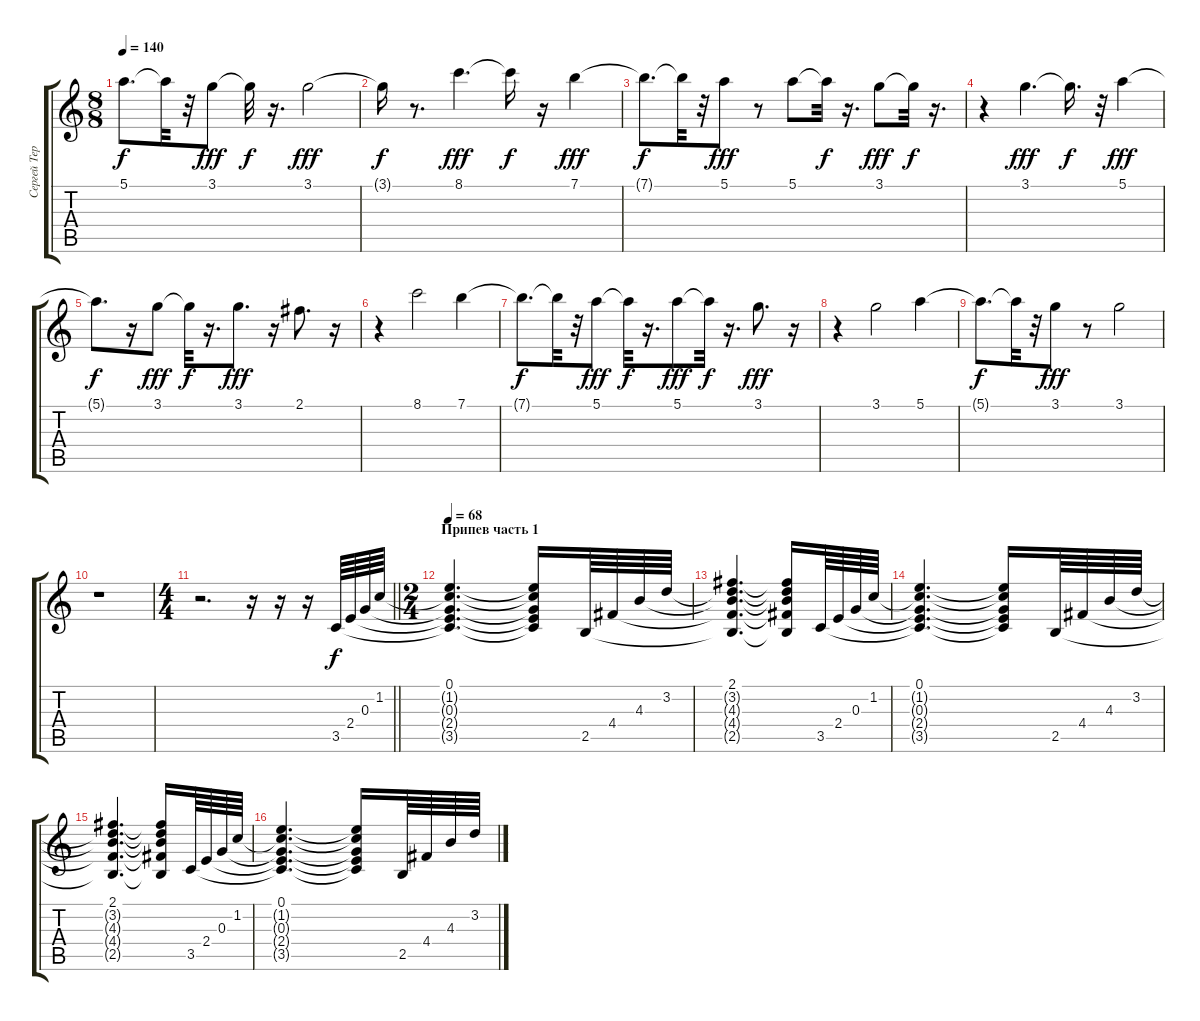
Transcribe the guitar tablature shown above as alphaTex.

\track ("Сергей Терентьев" "Сергей Тер") {instrument acousticguitarsteel}
\staff {score tabs}
\tuning (E4 B3 G3 D3 A2 E2) {hide}
\ts (8 8)
\tempo 140
\clef g2
\ks c
5.1{t}.8{d dy f} 5.1{t}.32 r.32 3.1.8{dy fff} 3.1{t}.32{dy f} r.16{d} 3.1.2{dy fff} |
3.1{t}.16{dy f} r.8{d} 8.1.4{d dy fff} 8.1{t}.16{dy f} r.16 7.1.4{dy fff} |
7.1{t}.8{d dy f} 7.1{t}.32 r.32 5.1.8{dy fff} r.8 5.1.8 5.1{t}.32{dy f} r.16{d} 3.1.8{dy fff} 3.1{t}.32{dy f} r.16{d} |
r.4 3.1.4{d dy fff} 3.1{t}.16{d dy f} r.32 5.1.4{dy fff} |
5.1{t}.8{d dy f} r.16 3.1.8{dy fff} 3.1{t}.32{dy f} r.16{d} 3.1.8{d dy fff} r.16 2.1.8{d} r.16 |
r.4 8.1.2 7.1.4 |
7.1{t}.8{d dy f} 7.1{t}.32 r.32 5.1.8{dy fff} 5.1{t}.32{dy f} r.16{d} 5.1.8{dy fff} 5.1{t}.32{dy f} r.16{d} 3.1.8{d dy fff} r.16 |
r.4 3.1.2 5.1.4 |
5.1{t}.8{d dy f} 5.1{t}.32 r.32 3.1.8{dy fff} r.8 3.1.2 |
r.1 |
\ts (4 4)
\barLineRight lightlight
r.2{d} r.16 r.16 r.16 3.5.64{dy f} 2.4.64 0.3.64 1.2.64 |
\ts (2 4)
\section ("" "Припев часть 1")
\tempo 68
(0.1 1.2{t} 0.3{t} 2.4{t} 3.5{t}).4{d} (0.1{t} 1.2{t} 0.3{t} 2.4{t} 3.5{t}).16 2.5.64 4.4.64 4.3.64 3.2.64 |
(2.1 3.2{t} 4.3{t} 4.4{t} 2.5{t}).4{d} (2.1{t} 3.2{t} 4.3{t} 4.4{t} 2.5{t}).16 3.5.64 2.4.64 0.3.64 1.2.64 |
(0.1 1.2{t} 0.3{t} 2.4{t} 3.5{t}).4{d} (0.1{t} 1.2{t} 0.3{t} 2.4{t} 3.5{t}).16 2.5.64 4.4.64 4.3.64 3.2.64 |
(2.1 3.2{t} 4.3{t} 4.4{t} 2.5{t}).4{d} (2.1{t} 3.2{t} 4.3{t} 4.4{t} 2.5{t}).16 3.5.64 2.4.64 0.3.64 1.2.64 |
(0.1 1.2{t} 0.3{t} 2.4{t} 3.5{t}).4{d} (0.1{t} 1.2{t} 0.3{t} 2.4{t} 3.5{t}).16 2.5.64 4.4.64 4.3.64 3.2.64
